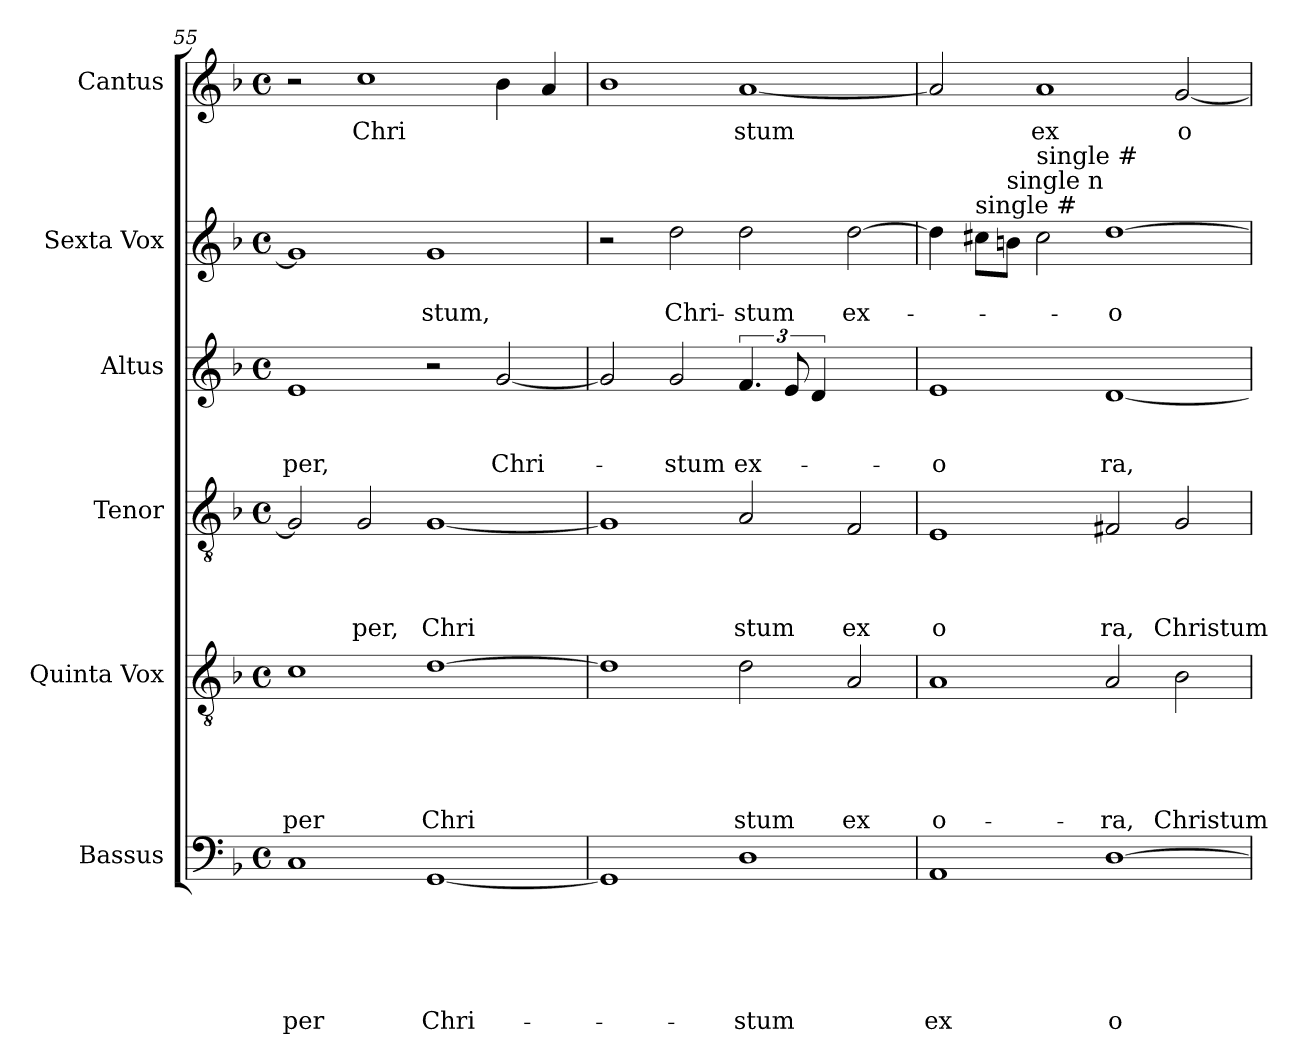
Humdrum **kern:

**kern	**text	**text	**text	**text	**text	**text	**kern	**text	**text	**text	**text	**text	**kern	**text	**text	**text	**text	**kern	**text	**text	**text	**kern	**text	**text	**kern	**text
*part6	*part6	*part6	*part6	*part6	*part6	*part6	*part5	*part5	*part5	*part5	*part5	*part5	*part4	*part4	*part4	*part4	*part4	*part3	*part3	*part3	*part3	*part2	*part2	*part2	*part1	*part1
*staff6	*staff6	*staff6	*staff6	*staff6	*staff6	*staff6	*staff5	*staff5	*staff5	*staff5	*staff5	*staff5	*staff4	*staff4	*staff4	*staff4	*staff4	*staff3	*staff3	*staff3	*staff3	*staff2	*staff2	*staff2	*staff1	*staff1
*I"Bassus	*	*	*	*	*	*	*I"Quinta Vox	*	*	*	*	*	*I"Tenor	*	*	*	*	*I"Altus	*	*	*	*I"Sexta Vox	*	*	*I"Cantus	*
*clefF4	*	*	*	*	*	*	*clefGv2	*	*	*	*	*	*clefGv2	*	*	*	*	*clefG2	*	*	*	*clefG2	*	*	*clefG2	*
*k[b-]	*	*	*	*	*	*	*k[b-]	*	*	*	*	*	*k[b-]	*	*	*	*	*k[b-]	*	*	*	*k[b-]	*	*	*k[b-]	*
*F:	*	*	*	*	*	*	*F:	*	*	*	*	*	*F:	*	*	*	*	*F:	*	*	*	*F:	*	*	*F:	*
*M4/4	*	*	*	*	*	*	*M4/4	*	*	*	*	*	*M4/4	*	*	*	*	*M4/4	*	*	*	*M4/4	*	*	*M4/4	*
*met(c)	*	*	*	*	*	*	*met(c)	*	*	*	*	*	*met(c)	*	*	*	*	*met(c)	*	*	*	*met(c)	*	*	*met(c)	*
=55	=55	=55	=55	=55	=55	=55	=55	=55	=55	=55	=55	=55	=55	=55	=55	=55	=55	=55	=55	=55	=55	=55	=55	=55	=55	=55
!	!	!	!	!	!	!LO:LY:b	!	!	!	!	!	!LO:LY:b	!	!	!	!	!	!	!	!	!LO:LY:b	!	!	!	!	!
1C	.	.	.	.	.	-per	1c	.	.	.	.	per	2G/]	.	.	.	.	1e	.	.	-per,	1g]	.	.	2r	.
!	!	!	!	!	!	!	!	!	!	!	!	!	!	!	!	!	!LO:LY:b	!	!	!	!	!	!	!	!	!LO:LY:b
.	.	.	.	.	.	.	.	.	.	.	.	.	2G/	.	.	.	per,	.	.	.	.	.	.	.	1cc	Chri
!	!	!	!	!	!	!LO:LY:b	!	!	!	!	!	!LO:LY:b	!	!	!	!	!LO:LY:b	!	!	!	!	!	!	!LO:LY:b	!	!
[<1GG	.	.	.	.	.	Chri-	[>1d	.	.	.	.	Chri	[<1G	.	.	.	Chri	2r	.	.	.	1g	.	-stum,	.	.
!	!	!	!	!	!	!	!	!	!	!	!	!	!	!	!	!	!	!	!	!	!LO:LY:b	!	!	!	!	!
.	.	.	.	.	.	.	.	.	.	.	.	.	.	.	.	.	.	[<2g/	.	.	Chri-	.	.	.	4b-\	.
.	.	.	.	.	.	.	.	.	.	.	.	.	.	.	.	.	.	.	.	.	.	.	.	.	4a/	.
=56!	=56!	=56!	=56!	=56!	=56!	=56!	=56!	=56!	=56!	=56!	=56!	=56!	=56!	=56!	=56!	=56!	=56!	=56!	=56!	=56!	=56!	=56!	=56!	=56!	=56!	=56!
1GG]	.	.	.	.	.	.	1d]	.	.	.	.	.	1G]	.	.	.	.	2g/]	.	.	.	2r	.	.	1b-	.
!	!	!	!	!	!	!	!	!	!	!	!	!	!	!	!	!	!	!	!	!	!LO:LY:b	!	!	!LO:LY:b	!	!
.	.	.	.	.	.	.	.	.	.	.	.	.	.	.	.	.	.	2g/	.	.	-stum	2dd\	.	Chri-	.	.
!	!	!	!	!	!	!LO:LY:b	!	!	!	!	!	!LO:LY:b	!	!	!	!	!LO:LY:b	!	!	!	!LO:LY:b	!	!	!LO:LY:b	!	!LO:LY:b
1D	.	.	.	.	.	-stum	2d\	.	.	.	.	stum	2A/	.	.	.	stum	6.f/	.	.	ex-	2dd\	.	-stum	[>1a	stum
.	.	.	.	.	.	.	.	.	.	.	.	.	.	.	.	.	.	12e/	.	.	.	.	.	.	.	.
.	.	.	.	.	.	.	.	.	.	.	.	.	.	.	.	.	.	6d/	.	.	.	.	.	.	.	.
!	!	!	!	!	!	!	!	!	!	!	!	!LO:LY:b	!	!	!	!	!LO:LY:b	!	!	!	!	!	!	!LO:LY:b	!	!
.	.	.	.	.	.	.	2A/	.	.	.	.	ex	2F/	.	.	.	ex	2ryy	.	.	.	[>2dd\	.	ex-	.	.
!!LO:PB:g=z
=57!	=57!	=57!	=57!	=57!	=57!	=57!	=57!	=57!	=57!	=57!	=57!	=57!	=57!	=57!	=57!	=57!	=57!	=57!	=57!	=57!	=57!	=57!	=57!	=57!	=57!	=57!
!	!	!	!	!	!	!LO:LY:b	!	!	!	!	!	!LO:LY:b	!	!	!	!	!LO:LY:b	!	!	!	!LO:LY:b	!	!	!	!	!
1AA	.	.	.	.	.	ex	1A	.	.	.	.	o-	1E	.	.	.	o	1e	.	.	-o	4dd\]	.	.	2a/]	.
!	!	!	!	!	!	!	!	!	!	!	!	!	!	!	!	!	!	!	!	!	!	!LO:TX:a:t=single #	!	!	!	!
.	.	.	.	.	.	.	.	.	.	.	.	.	.	.	.	.	.	.	.	.	.	8cc#\L	.	.	.	.
!	!	!	!	!	!	!	!	!	!	!	!	!	!	!	!	!	!	!	!	!	!	!LO:TX:a:t=single n	!	!	!	!
.	.	.	.	.	.	.	.	.	.	.	.	.	.	.	.	.	.	.	.	.	.	8b\J	.	.	.	.
!	!	!	!	!	!	!	!	!	!	!	!	!	!	!	!	!	!	!	!	!	!	!LO:TX:a:t=single #	!	!	!	!
!	!	!	!	!	!	!	!	!	!	!	!	!	!	!	!	!	!	!	!	!	!	!	!	!	!	!LO:LY:b
.	.	.	.	.	.	.	.	.	.	.	.	.	.	.	.	.	.	.	.	.	.	2cc#\	.	.	1a	ex
!	!	!	!	!	!	!LO:LY:b	!	!	!	!	!	!LO:LY:b	!	!	!	!	!LO:LY:b	!	!	!	!LO:LY:b	!	!	!LO:LY:b	!	!
[>1D	.	.	.	.	.	o	2A/	.	.	.	.	-ra,	2F#X/	.	.	.	ra,	[<1d	.	.	ra,	[>1dd	.	-o-	.	.
!	!	!	!	!	!	!	!	!	!	!	!	!LO:LY:b	!	!	!	!	!LO:LY:b	!	!	!	!	!	!	!	!	!LO:LY:b
.	.	.	.	.	.	.	2B-\	.	.	.	.	Christum	2G/	.	.	.	Christum	.	.	.	.	.	.	.	[<2g/	o
=!	=!	=!	=!	=!	=!	=!	=!	=!	=!	=!	=!	=!	=!	=!	=!	=!	=!	=!	=!	=!	=!	=!	=!	=!	=!	=!
*-	*-	*-	*-	*-	*-	*-	*-	*-	*-	*-	*-	*-	*-	*-	*-	*-	*-	*-	*-	*-	*-	*-	*-	*-	*-	*-
